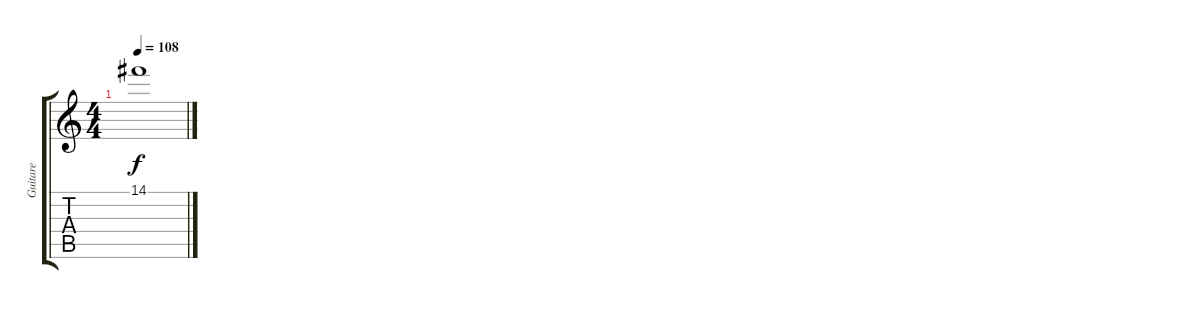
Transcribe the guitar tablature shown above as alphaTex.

\track ("Guitare " "Guitare ") {instrument electricguitarjazz}
\staff {score tabs}
\tuning (E4 B3 G3 D3 A2 E2) {hide}
\ts (4 4)
\tempo 108
\clef g2
\ks c
14.1{t}.1{dy f}
